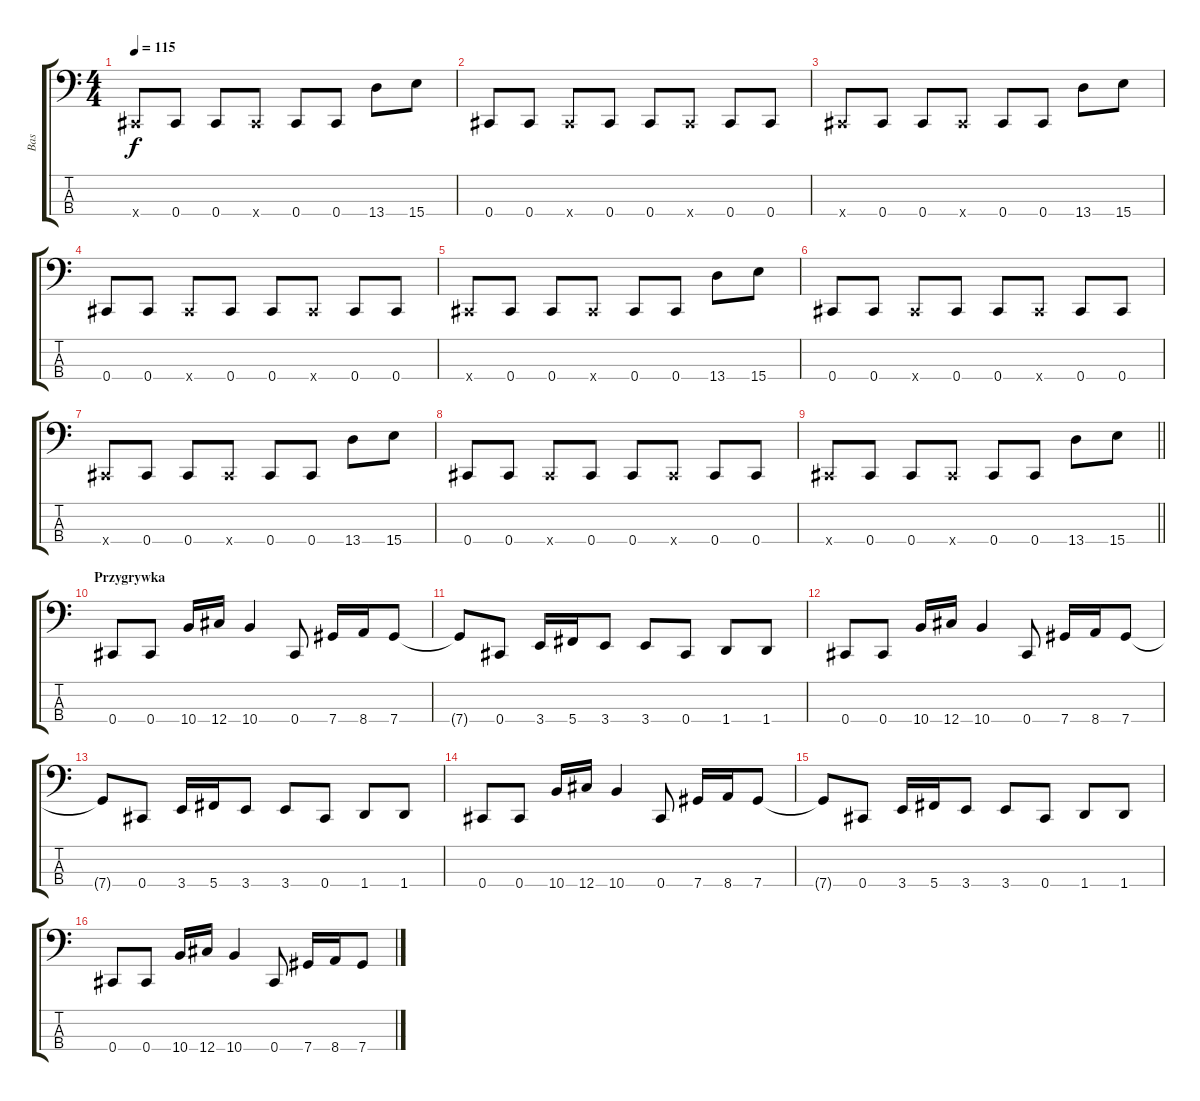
\track ("Bas" "Bas") {instrument electricbassfinger}
\staff {score tabs}
\tuning (Gb2 Db2 Ab1 Db1) {hide}
\ts (4 4)
\tempo 115
\clef f4
\ks c
0.4{x}.8{dy f} 0.4.8 0.4.8 0.4{x}.8 0.4.8 0.4.8 13.4.8 15.4.8 |
0.4.8 0.4.8 0.4{x}.8 0.4.8 0.4.8 0.4{x}.8 0.4.8 0.4.8 |
0.4{x}.8 0.4.8 0.4.8 0.4{x}.8 0.4.8 0.4.8 13.4.8 15.4.8 |
0.4.8 0.4.8 0.4{x}.8 0.4.8 0.4.8 0.4{x}.8 0.4.8 0.4.8 |
0.4{x}.8 0.4.8 0.4.8 0.4{x}.8 0.4.8 0.4.8 13.4.8 15.4.8 |
0.4.8 0.4.8 0.4{x}.8 0.4.8 0.4.8 0.4{x}.8 0.4.8 0.4.8 |
0.4{x}.8 0.4.8 0.4.8 0.4{x}.8 0.4.8 0.4.8 13.4.8 15.4.8 |
0.4.8 0.4.8 0.4{x}.8 0.4.8 0.4.8 0.4{x}.8 0.4.8 0.4.8 |
\barLineRight lightlight
0.4{x}.8 0.4.8 0.4.8 0.4{x}.8 0.4.8 0.4.8 13.4.8 15.4.8 |
\section ("" "Przygrywka")
0.4.8 0.4.8 10.4.16 12.4.16 10.4.4 0.4.8 7.4.16 8.4.16 7.4.8 |
7.4{t}.8 0.4.8 3.4.16 5.4.16 3.4.8 3.4.8 0.4.8 1.4.8 1.4.8 |
0.4.8 0.4.8 10.4.16 12.4.16 10.4.4 0.4.8 7.4.16 8.4.16 7.4.8 |
7.4{t}.8 0.4.8 3.4.16 5.4.16 3.4.8 3.4.8 0.4.8 1.4.8 1.4.8 |
0.4.8 0.4.8 10.4.16 12.4.16 10.4.4 0.4.8 7.4.16 8.4.16 7.4.8 |
7.4{t}.8 0.4.8 3.4.16 5.4.16 3.4.8 3.4.8 0.4.8 1.4.8 1.4.8 |
0.4.8 0.4.8 10.4.16 12.4.16 10.4.4 0.4.8 7.4.16 8.4.16 7.4.8
